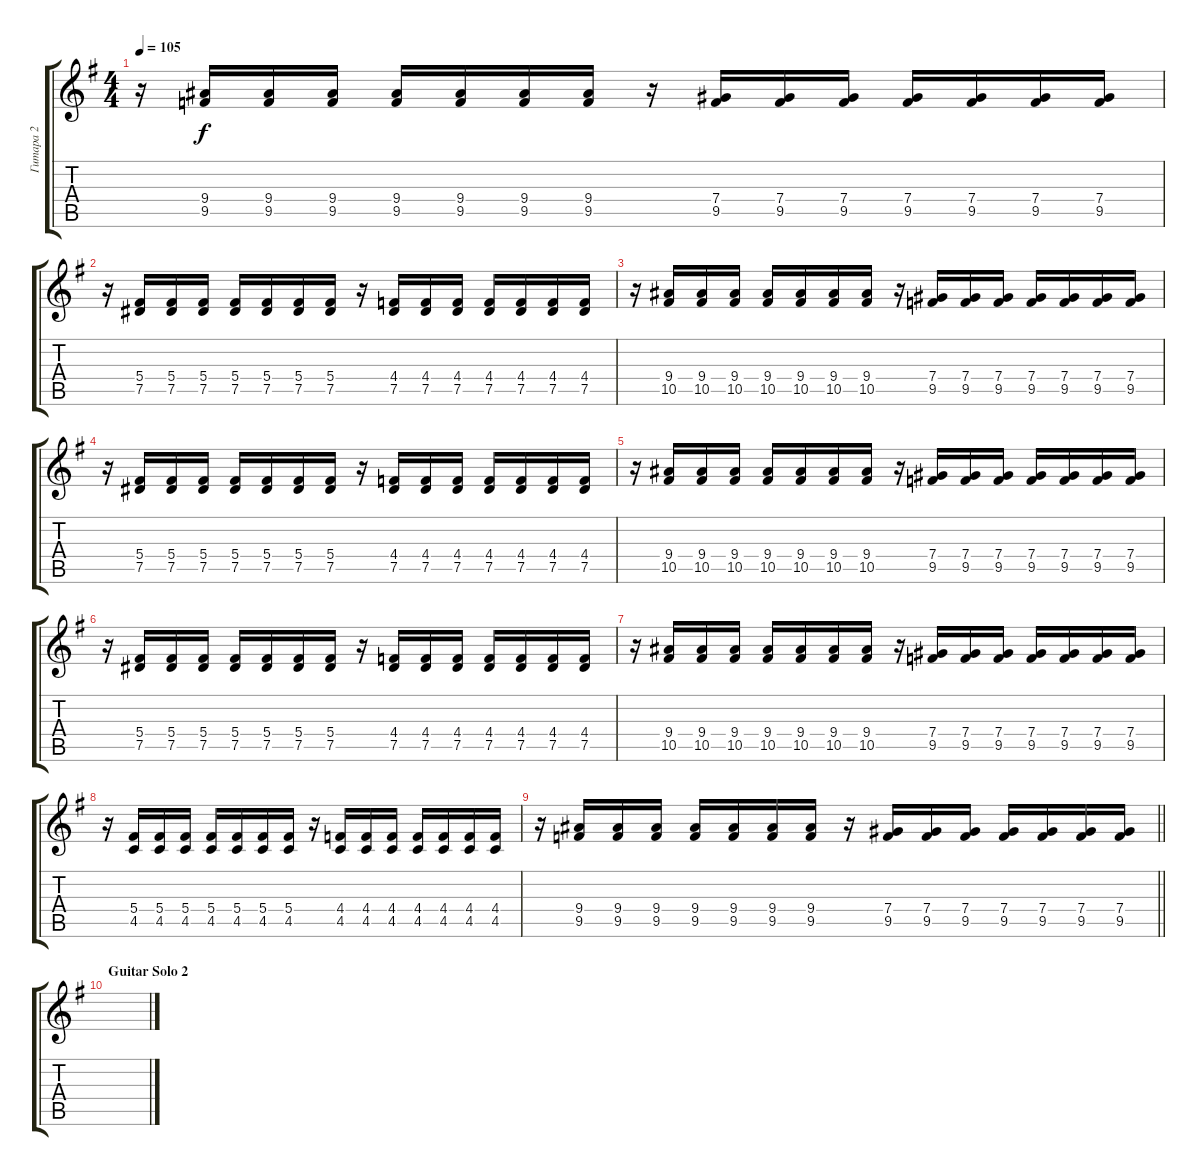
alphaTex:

\track ("Гитара 2" "Гитара 2") {instrument distortionguitar}
\staff {score tabs}
\tuning (Eb4 Bb3 Gb3 Db3 Ab2 Eb2) {hide}
\ts (4 4)
\tempo 105
\clef g2
\ks eminor
r.16{dy f} (9.4 9.5).16 (9.4 9.5).16 (9.4 9.5).16 (9.4 9.5).16 (9.4 9.5).16 (9.4 9.5).16 (9.4 9.5).16 r.16 (7.4 9.5).16 (7.4 9.5).16 (7.4 9.5).16 (7.4 9.5).16 (7.4 9.5).16 (7.4 9.5).16 (7.4 9.5).16 |
r.16 (5.4 7.5).16 (5.4 7.5).16 (5.4 7.5).16 (5.4 7.5).16 (5.4 7.5).16 (5.4 7.5).16 (5.4 7.5).16 r.16 (4.4 7.5).16 (4.4 7.5).16 (4.4 7.5).16 (4.4 7.5).16 (4.4 7.5).16 (4.4 7.5).16 (4.4 7.5).16 |
r.16 (9.4 10.5).16 (9.4 10.5).16 (9.4 10.5).16 (9.4 10.5).16 (9.4 10.5).16 (9.4 10.5).16 (9.4 10.5).16 r.16 (7.4 9.5).16 (7.4 9.5).16 (7.4 9.5).16 (7.4 9.5).16 (7.4 9.5).16 (7.4 9.5).16 (7.4 9.5).16 |
r.16 (5.4 7.5).16 (5.4 7.5).16 (5.4 7.5).16 (5.4 7.5).16 (5.4 7.5).16 (5.4 7.5).16 (5.4 7.5).16 r.16 (4.4 7.5).16 (4.4 7.5).16 (4.4 7.5).16 (4.4 7.5).16 (4.4 7.5).16 (4.4 7.5).16 (4.4 7.5).16 |
r.16 (9.4 10.5).16 (9.4 10.5).16 (9.4 10.5).16 (9.4 10.5).16 (9.4 10.5).16 (9.4 10.5).16 (9.4 10.5).16 r.16 (7.4 9.5).16 (7.4 9.5).16 (7.4 9.5).16 (7.4 9.5).16 (7.4 9.5).16 (7.4 9.5).16 (7.4 9.5).16 |
r.16 (5.4 7.5).16 (5.4 7.5).16 (5.4 7.5).16 (5.4 7.5).16 (5.4 7.5).16 (5.4 7.5).16 (5.4 7.5).16 r.16 (4.4 7.5).16 (4.4 7.5).16 (4.4 7.5).16 (4.4 7.5).16 (4.4 7.5).16 (4.4 7.5).16 (4.4 7.5).16 |
r.16 (9.4 10.5).16 (9.4 10.5).16 (9.4 10.5).16 (9.4 10.5).16 (9.4 10.5).16 (9.4 10.5).16 (9.4 10.5).16 r.16 (7.4 9.5).16 (7.4 9.5).16 (7.4 9.5).16 (7.4 9.5).16 (7.4 9.5).16 (7.4 9.5).16 (7.4 9.5).16 |
r.16 (5.4 4.5).16 (5.4 4.5).16 (5.4 4.5).16 (5.4 4.5).16 (5.4 4.5).16 (5.4 4.5).16 (5.4 4.5).16 r.16 (4.4 4.5).16 (4.4 4.5).16 (4.4 4.5).16 (4.4 4.5).16 (4.4 4.5).16 (4.4 4.5).16 (4.4 4.5).16 |
\barLineRight lightlight
r.16 (9.4 9.5).16 (9.4 9.5).16 (9.4 9.5).16 (9.4 9.5).16 (9.4 9.5).16 (9.4 9.5).16 (9.4 9.5).16 r.16 (7.4 9.5).16 (7.4 9.5).16 (7.4 9.5).16 (7.4 9.5).16 (7.4 9.5).16 (7.4 9.5).16 (7.4 9.5).16 |
\section ("" "Guitar Solo 2")
